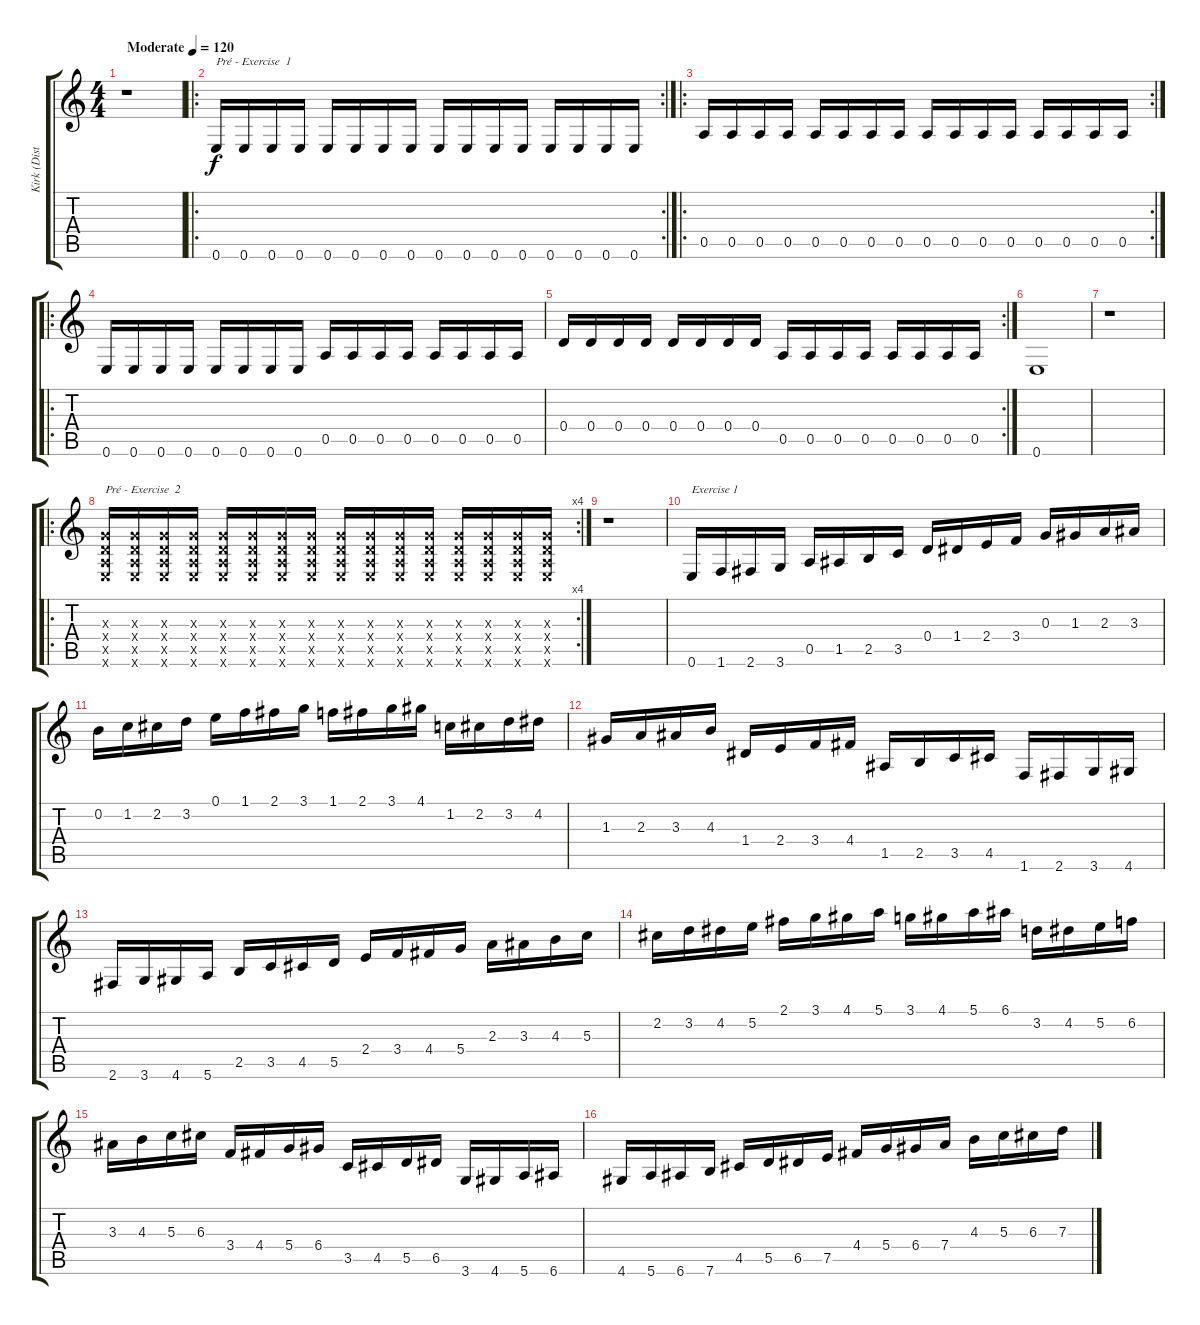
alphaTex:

\track ("Kirk (Disto Guitar)" "Kirk (Dist") {instrument distortionguitar}
\staff {score tabs}
\tuning (E4 B3 G3 D3 A2 E2) {hide}
\ts (4 4)
\tempo (120 "Moderate")
\clef g2
\ks c
r.1{dy f instrument distortionguitar} |
\ro
\rc 2
0.6.16{txt "Pré - Exercise  1"} 0.6.16 0.6.16 0.6.16 0.6.16 0.6.16 0.6.16 0.6.16 0.6.16 0.6.16 0.6.16 0.6.16 0.6.16 0.6.16 0.6.16 0.6.16 |
\ro
\rc 2
0.5.16 0.5.16 0.5.16 0.5.16 0.5.16 0.5.16 0.5.16 0.5.16 0.5.16 0.5.16 0.5.16 0.5.16 0.5.16 0.5.16 0.5.16 0.5.16 |
\ro
0.6.16 0.6.16 0.6.16 0.6.16 0.6.16 0.6.16 0.6.16 0.6.16 0.5.16 0.5.16 0.5.16 0.5.16 0.5.16 0.5.16 0.5.16 0.5.16 |
\rc 2
0.4.16 0.4.16 0.4.16 0.4.16 0.4.16 0.4.16 0.4.16 0.4.16 0.5.16 0.5.16 0.5.16 0.5.16 0.5.16 0.5.16 0.5.16 0.5.16 |
0.6.1 |
r.1 |
\ro
\rc 4
(0.3{x} 0.4{x} 0.5{x} 0.6{x}).16{txt "Pré - Exercise  2"} (0.3{x} 0.4{x} 0.5{x} 0.6{x}).16 (0.3{x} 0.4{x} 0.5{x} 0.6{x}).16 (0.3{x} 0.4{x} 0.5{x} 0.6{x}).16 (0.3{x} 0.4{x} 0.5{x} 0.6{x}).16 (0.3{x} 0.4{x} 0.5{x} 0.6{x}).16 (0.3{x} 0.4{x} 0.5{x} 0.6{x}).16 (0.3{x} 0.4{x} 0.5{x} 0.6{x}).16 (0.3{x} 0.4{x} 0.5{x} 0.6{x}).16 (0.3{x} 0.4{x} 0.5{x} 0.6{x}).16 (0.3{x} 0.4{x} 0.5{x} 0.6{x}).16 (0.3{x} 0.4{x} 0.5{x} 0.6{x}).16 (0.3{x} 0.4{x} 0.5{x} 0.6{x}).16 (0.3{x} 0.4{x} 0.5{x} 0.6{x}).16 (0.3{x} 0.4{x} 0.5{x} 0.6{x}).16 (0.3{x} 0.4{x} 0.5{x} 0.6{x}).16 |
r.1 |
0.6.16{txt "Exercise 1"} 1.6.16 2.6.16 3.6.16 0.5.16 1.5.16 2.5.16 3.5.16 0.4.16 1.4.16 2.4.16 3.4.16 0.3.16 1.3.16 2.3.16 3.3.16 |
0.2.16 1.2.16 2.2.16 3.2.16 0.1.16 1.1.16 2.1.16 3.1.16 1.1.16 2.1.16 3.1.16 4.1.16 1.2.16 2.2.16 3.2.16 4.2.16 |
1.3.16 2.3.16 3.3.16 4.3.16 1.4.16 2.4.16 3.4.16 4.4.16 1.5.16 2.5.16 3.5.16 4.5.16 1.6.16 2.6.16 3.6.16 4.6.16 |
2.6.16 3.6.16 4.6.16 5.6.16 2.5.16 3.5.16 4.5.16 5.5.16 2.4.16 3.4.16 4.4.16 5.4.16 2.3.16 3.3.16 4.3.16 5.3.16 |
2.2.16 3.2.16 4.2.16 5.2.16 2.1.16 3.1.16 4.1.16 5.1.16 3.1.16 4.1.16 5.1.16 6.1.16 3.2.16 4.2.16 5.2.16 6.2.16 |
3.3.16 4.3.16 5.3.16 6.3.16 3.4.16 4.4.16 5.4.16 6.4.16 3.5.16 4.5.16 5.5.16 6.5.16 3.6.16 4.6.16 5.6.16 6.6.16 |
4.6.16 5.6.16 6.6.16 7.6.16 4.5.16 5.5.16 6.5.16 7.5.16 4.4.16 5.4.16 6.4.16 7.4.16 4.3.16 5.3.16 6.3.16 7.3.16
